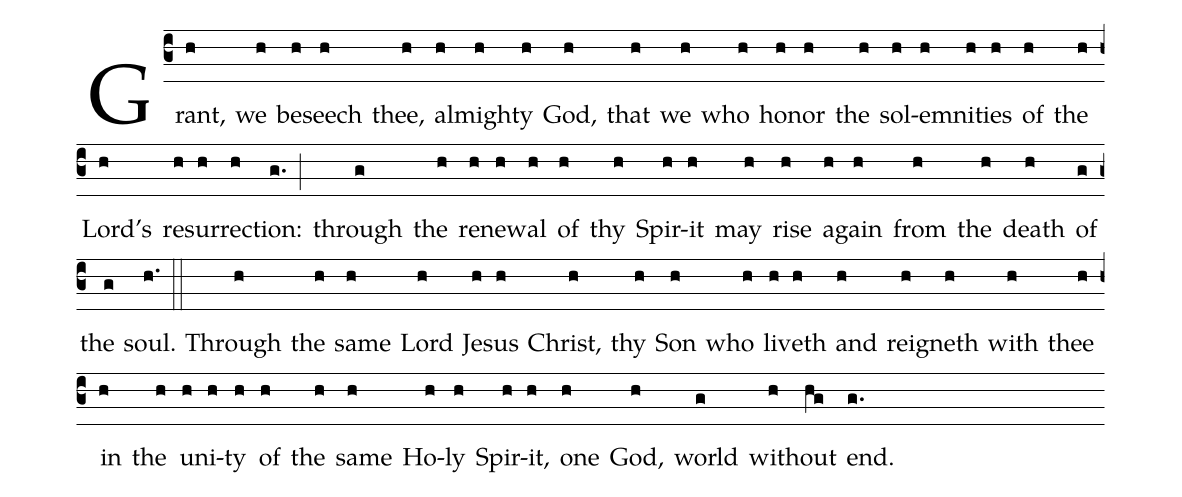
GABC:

%%
(c3) Grant,(h) we(h) be(h)seech(h) thee,(h) al(h)migh(h)ty(h) God,(h) that(h) we(h) who(h) ho(h)nor(h) the(h) sol(h)em(h)ni(h)ties(h) of(h) the(h) Lord's(h) re(h)sur(h)rec(h)tion:(g.;) through(g) the(h) re(h)new(h)al(h) of(h) thy(h) Spir(h)it(h) may(h) rise(h) a(h)gain(h) from(h) the(h) death(h) of(g) the(g) soul.(h.::)


Through(h) the(h) same(h) Lord(h) Je(h)sus(h) Christ,(h) thy(h) Son(h) who(h) liv(h)eth(h) and(h) reign(h)eth(h) with(h) thee(h) in(h) the(h) un(h)i(h)ty(h) of(h) the(h) same(h) Ho(h)ly(h) Spir(h)it,(h) one(h) God,(h) world(g) with(h)out(hg) end.(g.)
